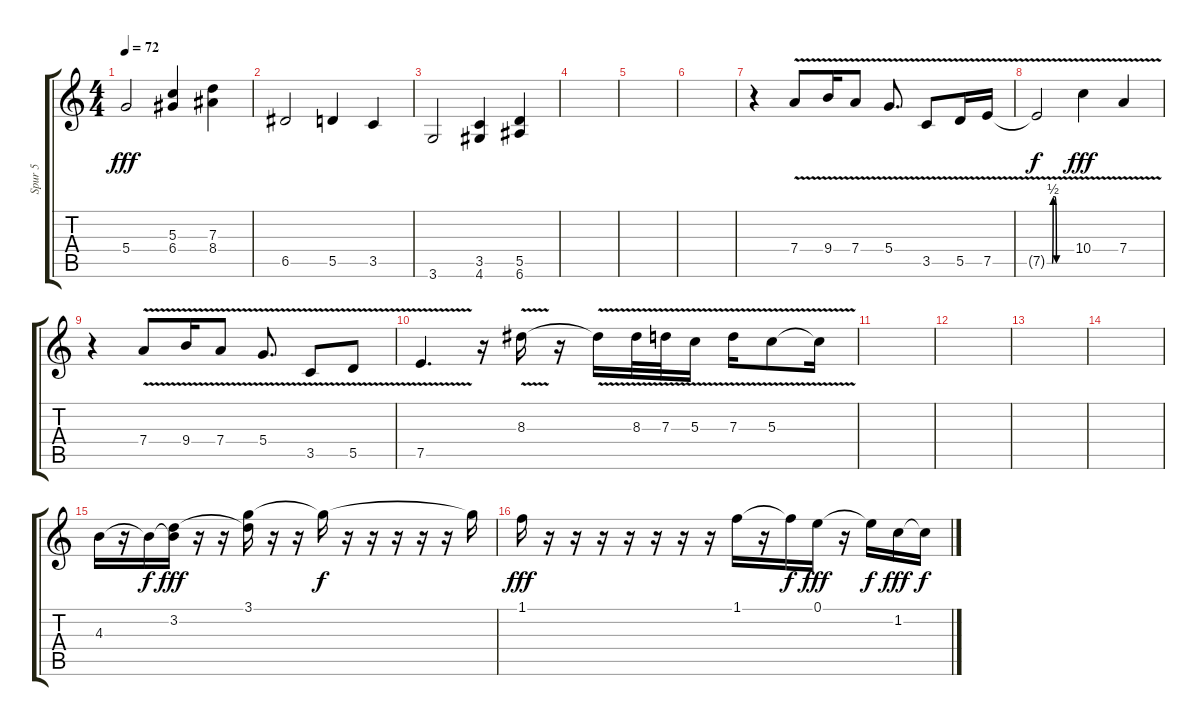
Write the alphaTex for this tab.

\track ("Spur 5" "Spur 5") {instrument overdrivenguitar}
\staff {score tabs}
\tuning (E4 B3 G3 D3 A2 E2) {hide}
\ts (4 4)
\tempo 72
\clef g2
\ks c
5.4.2{dy fff} (5.3 6.4).4 (7.3 8.4).4 |
6.5.2 5.5.4 3.5.4 |
3.6.2 (3.5 4.6).4 (5.5 6.6).4 |
|
|
|
r.4 7.4{v}.8 9.4{v}.16 7.4{v}.8 5.4{v}.8{d} 3.5{v}.8 5.5{v}.16 7.5{v}.16 |
7.5{be (custom 0 0 13 0 15 2 17 2 19 2 23 0 60 0) v t}.2{dy f} 10.4{v}.4{dy fff} 7.4{v}.4 |
r.4 7.4{v}.8 9.4{v}.16 7.4{v}.8 5.4{v}.8{d} 3.5{v}.8 5.5{v}.8 |
7.5{v}.4{d} r.16 8.3{v}.16 r.16 8.3{t}.16 8.3{v}.32 7.3{v}.32 5.3{v}.16 7.3{v}.16 5.3{v}.8 5.3{t}.16 |
|
|
|
|
4.3.16 r.16 4.3{t}.16{dy f} (3.2 4.3{t}).16{dy fff} r.16 r.16 (3.1 3.2{t}).16 r.16 r.16 3.1{t}.16{dy f} r.16 r.16 r.16 r.16 r.16 3.1{t}.16 |
1.1.16{dy fff} r.16 r.16 r.16 r.16 r.16 r.16 r.16 1.1.16 r.16 1.1{t}.16{dy f} 0.1.16{dy fff} r.16 0.1{t}.16{dy f} 1.2.16{dy fff} 1.2{t}.16{dy f}
